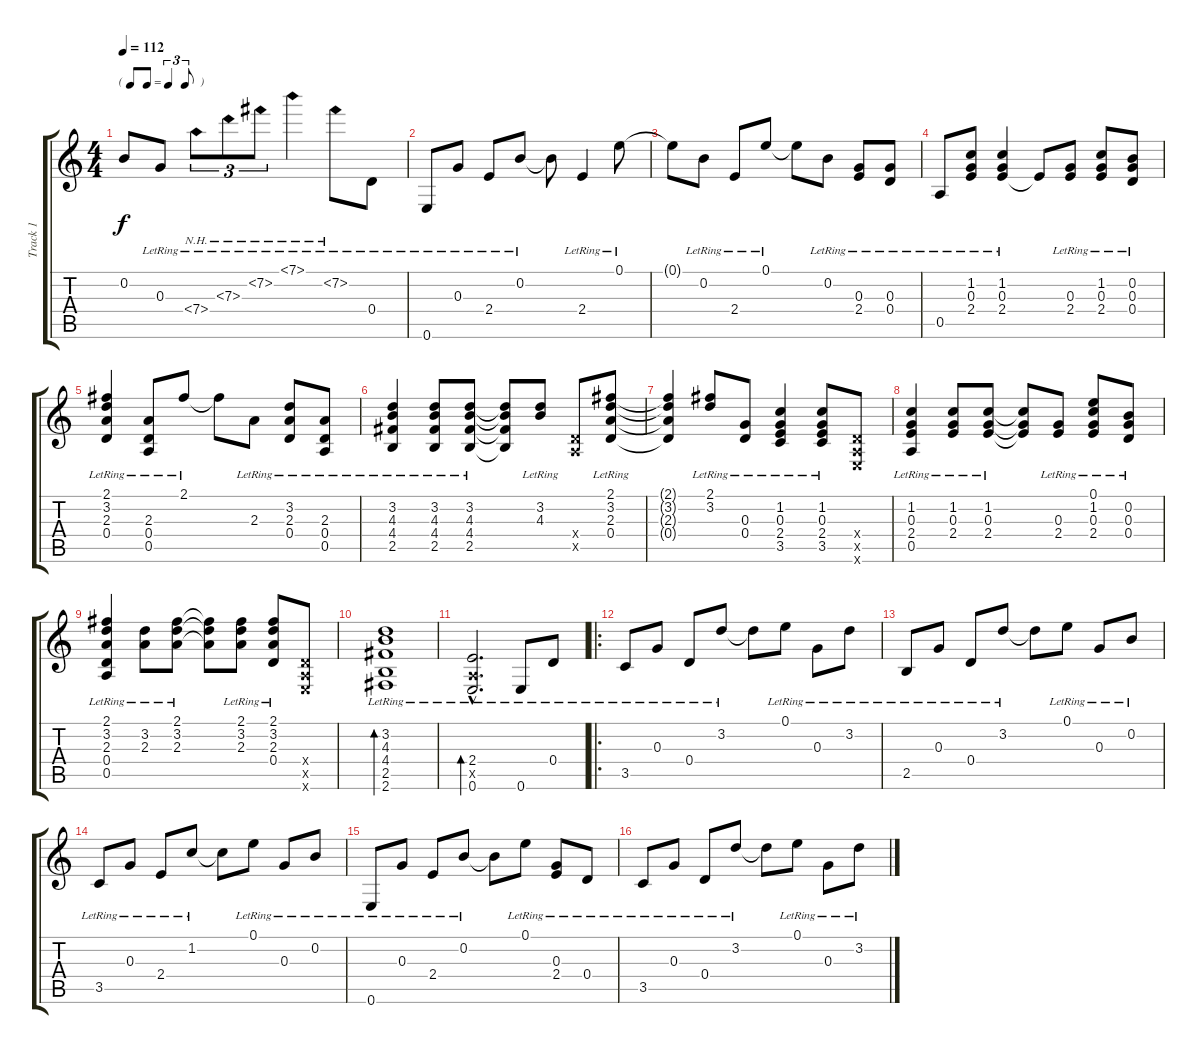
\track ("Track 1" "Track 1") {instrument acousticguitarsteel}
\staff {score tabs}
\tuning (E4 B3 G3 D3 A2 E2) {hide}
\ts (4 4)
\tf triplet8th
\tempo 112
\clef g2
\ks c
0.2{t}.8{dy f} 0.3{lr}.8 7.4{nh lr}.8{tu (3 2)} 7.3{nh lr}.8{tu (3 2)} 7.2{nh lr}.8{tu (3 2)} 7.1{nh lr}.4 7.2{nh lr}.8 0.4{lr}.8 |
0.6{lr}.8 0.3{lr}.8 2.4{lr}.8 0.2{lr}.8 0.2{t}.8 2.4{lr}.4 0.1{lr}.8 |
0.1{t}.8 0.2{lr}.8 2.4{lr}.8 0.1{lr}.8 0.1{t}.8 0.2{lr}.8 (0.3{lr} 2.4{lr}).8 (0.3{lr} 0.4{lr}).8 |
0.5{lr}.8 (1.2{lr} 0.3{lr} 2.4{lr}).8 (1.2{lr} 0.3{lr} 2.4{lr}).4 2.4{t}.8 (0.3{lr} 2.4{lr}).8 (1.2{lr} 0.3{lr} 2.4{lr}).8 (0.2{lr} 0.3{lr} 0.4{lr}).8 |
(2.1{lr} 3.2{lr} 2.3{lr} 0.4{lr}).4 (2.3{lr} 0.4{lr} 0.5{lr}).8 2.1{lr}.8 2.1{t}.8 2.3{lr}.8 (3.2{lr} 2.3{lr} 0.4{lr}).8 (2.3{lr} 0.4{lr} 0.5{lr}).8 |
(3.2{lr} 4.3{lr} 4.4{lr} 2.5{lr}).4 (3.2{lr} 4.3{lr} 4.4{lr} 2.5{lr}).8 (3.2{lr} 4.3{lr} 4.4{lr} 2.5{lr}).8 (3.2{t} 4.3{t} 4.4{t} 2.5{t}).8 (3.2{lr} 4.3{lr}).8 (0.4{x} 0.5{x}).8 (2.1{lr} 3.2{lr} 2.3{lr} 0.4{lr}).8 |
(2.1{t} 3.2{t} 2.3{t} 0.4{t}).4 (2.1{lr} 3.2{lr}).8 (0.3{lr} 0.4{lr}).8 (1.2{lr} 0.3{lr} 2.4{lr} 3.5{lr}).4 (1.2{lr} 0.3{lr} 2.4{lr} 3.5{lr}).8 (0.4{x} 0.5{x} 0.6{x}).8 |
(1.2{lr} 0.3{lr} 2.4{lr} 0.5{lr}).4 (1.2{lr} 0.3{lr} 2.4{lr}).8 (1.2{lr} 0.3{lr} 2.4{lr}).8 (1.2{t} 0.3{t} 2.4{t}).8 (0.3{lr} 2.4{lr}).8 (0.1{lr} 1.2{lr} 0.3{lr} 2.4{lr}).8 (0.2{lr} 0.3{lr} 0.4{lr}).8 |
(2.1{lr} 3.2{lr} 2.3{lr} 0.4{lr} 0.5{lr}).4 (3.2{lr} 2.3{lr}).8 (2.1{lr} 3.2{lr} 2.3{lr}).8 (2.1{t} 3.2{t} 2.3{t}).8 (2.1{lr} 3.2{lr} 2.3{lr}).8 (2.1{lr} 3.2{lr} 2.3{lr} 0.4{lr}).8 (0.4{x} 0.5{x} 0.6{x}).8 |
(3.2{lr} 4.3{lr} 4.4{lr} 2.5{lr} 2.6{lr}).1{bd 480} |
(2.4{hac lr} 0.5{hac x} 0.6{hac lr}).2{d bd 480} 0.6{lr}.8 0.4{lr}.8 |
\ro
3.5{lr}.8 0.3{lr}.8 0.4{lr}.8 3.2{lr}.8 3.2{t}.8 0.1{lr}.8 0.3{lr}.8 3.2{lr}.8 |
2.5{lr}.8 0.3{lr}.8 0.4{lr}.8 3.2{lr}.8 3.2{t}.8 0.1{lr}.8 0.3{lr}.8 0.2{lr}.8 |
3.5{lr}.8 0.3{lr}.8 2.4{lr}.8 1.2{lr}.8 1.2{t}.8 0.1{lr}.8 0.3{lr}.8 0.2{lr}.8 |
0.6{lr}.8 0.3{lr}.8 2.4{lr}.8 0.2{lr}.8 0.2{t}.8 0.1{lr}.8 (0.3{lr} 2.4{lr}).8 0.4{lr}.8 |
3.5{lr}.8 0.3{lr}.8 0.4{lr}.8 3.2{lr}.8 3.2{t}.8 0.1{lr}.8 0.3{lr}.8 3.2{lr}.8
